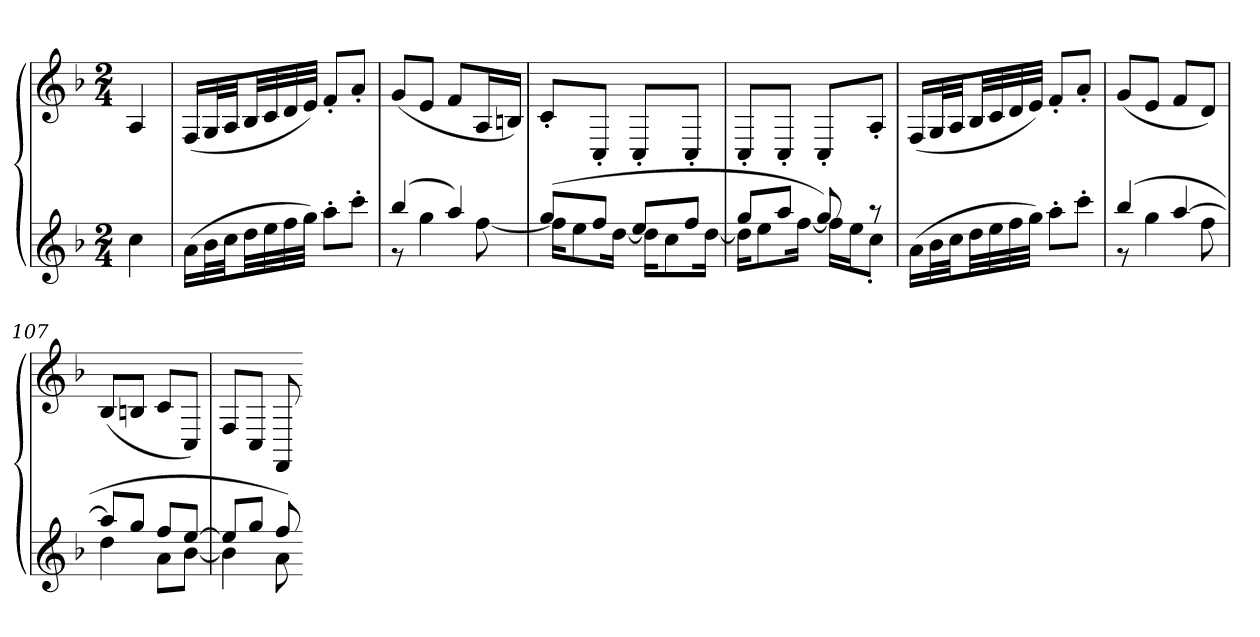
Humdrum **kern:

**kern	**kern
*part1	*part1
*staff2	*staff1
*clefG2	*clefG2
*k[b-]	*k[b-]
*F:	*F:
*M2/4	*M2/4
=	=
4cc	4A
=101	=101
(16aLL	(16FLL
32b-L	32GL
32ccJJ	32AJJ
32ddLL	32B-LL
32ee	32c
32ff	32d
32ggJJJ)	32eJJJ)
8aa'L	8f'L
8ccc'J	8a'J
=102	=102
*^	*
(4bb-	8r	(8gL
.	4gg	8eJ
4aa)	.	8fL
.	[8ff	16AL
.	.	16BnJJ)
=103	=103	=103
(8ggL	16ffKL]	8c'L
.	8ee	.
8ffJ	.	8C'J
.	[16ddJk	.
8eeL	16ddKL]	8C'L
.	8cc	.
8ffJ	.	8C'J
.	[16ddJk	.
=104	=104	=104
8ggL	16ddKL]	8C'L
.	8ee	.
8aaJ	.	8C'J
.	[16ffJk	.
8gg)	16ffLL]	8C'L
.	16eeJ	.
8r	8cc'J	8A'J
*v	*v	*
=105	=105
(16aLL	(16FLL
32b-L	32GL
32ccJJ	32AJJ
32ddLL	32B-LL
32ee	32c
32ff	32d
32ggJJJ)	32eJJJ)
8aa'L	8f'L
8ccc'J	8a'J
=106	=106
*^	*
(4bb-	8r	(8gL
.	4gg	8eJ
[4aa	.	8fL
.	8ff	8dJ)
=107	=107	=107
8aaL]	4dd	(8B-L
8ggJ	.	8BnJ
8ffL	8aL	8cL
[8eeJ	[8b-J	8CJ)
=108	=108	=108
8eeL]	4b-]	8FL
8ggJ	.	8CJ
8ff)	8a	8FF
*v	*v	*
=-	=-
*-	*-
